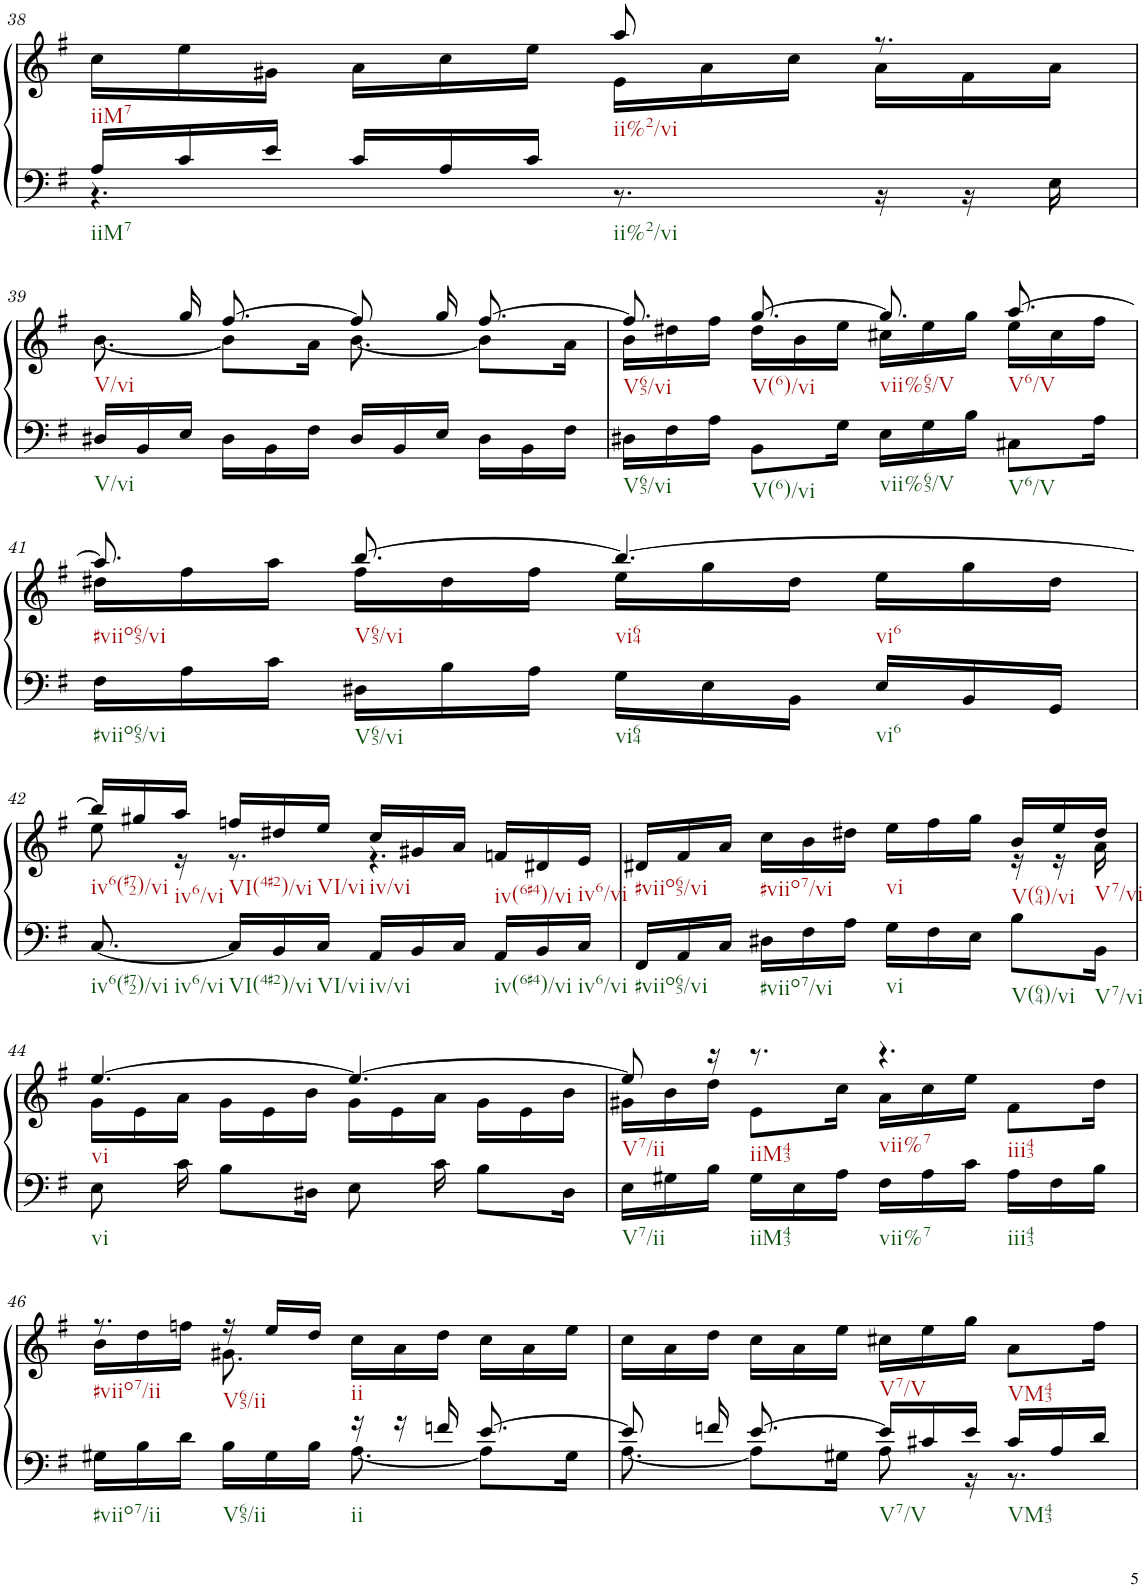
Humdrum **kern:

**kern	**kern
*part1	*part1
*staff2	*staff1
*I"Klavier linke Hand	*
!!LO:PB:g=z
*clefF4	*clefG2
*k[f#]	*k[f#]
*M12/16	*M12/16
=38	=38
*^	*^
16A/LL	4.r	16cc\LL	4.ryy
16c/	.	16ee\	.
16e/JJ	.	16g#X\JJ	.
16c/LL	.	16a\LL	.
16A/	.	16cc\	.
16c/JJ	.	16ee\JJ	.
8.ryy	8.r	8aa/	16e\LL
.	.	.	16a\
.	.	16ryy	16cc\JJ
8.ryy	16r	8.r	16a\LL
.	16r	.	16f#\
.	16E\	.	16a\JJ
*v	*v	*	*
!!LO:LB:g=z	!!
=39	=39	=39
16D#X/LL	16ryy	[8.b\
16BB/	16ryy	.
16E/JJ	16gg/	.
16D#\LL	[8.ff#/	8b\L]
16BB\	.	.
16F#\JJ	.	16a\Jk
16D#/LL	8ff#/]	[8.b\
16BB/	.	.
16E/JJ	16gg/	.
16D#\LL	[8.ff#/	8b\L]
16BB\	.	.
16F#\JJ	.	16a\Jk
=40	=40	=40
16D#X\LL	8.ff#/]	16b\LL
16F#\	.	16dd#X\
16A\JJ	.	16ff#\JJ
8BB\L	[8.gg/	16dd#\LL
.	.	16b\
16G\Jk	.	16ee\JJ
16E\LL	8.gg/]	16cc#X\LL
16G\	.	16ee\
16B\JJ	.	16gg\JJ
8C#X\L	[8.aa/	16ee\LL
.	.	16cc#\
16A\Jk	.	16ff#\JJ
!!LO:LB:g=z	!!
=41	=41	=41
16F#\LL	8.aa/]	16dd#X\LL
16A\	.	16ff#\
16c\JJ	.	16aa\JJ
16D#X\LL	[8.bb/	16ff#\LL
16B\	.	16dd#\
16A\JJ	.	16ff#\JJ
16G\LL	4.bb/_	16ee\LL
16E\	.	16gg\
16BB\JJ	.	16dd#\JJ
16E/LL	.	16ee\LL
16BB/	.	16gg\
16GG/JJ	.	16dd#\JJ
!!LO:LB:g=z	!!
=42	=42	=42
[8.C/	16bb/LL]	8ee\
.	16gg#X/	.
.	16aa/JJ	16r
16C/LL]	16ffn/LL	8.r
16BB/	16dd#X/	.
16C/JJ	16ee/JJ	.
16AA/LL	16cc/LL	4.r
16BB/	16g#X/	.
16C/JJ	16a/JJ	.
16AA/LL	16fn/LL	.
16BB/	16d#X/	.
16C/JJ	16e/JJ	.
=43	=43	=43
16FF#/LL	16d#X/LL	16ryy
*	*v	*v
16AA/	16f#/
16C/JJ	16a/JJ
16D#X\LL	16cc\LL
16F#\	16b\
16A\JJ	16dd#X\JJ
16G\LL	16ee\LL
16F#\	16ff#\
16E\JJ	16gg\JJ
*	*^
8B\L	16b/LL	16r
.	16ee/	16r
16BB\Jk	16dd#/JJ	16a\
!!LO:LB:g=z	!!
=44	=44	=44
8E\	[4.ee/	16g\LL
.	.	16e\
16c\	.	16a\JJ
8B\L	.	16g\LL
.	.	16e\
16D#X\Jk	.	16b\JJ
8E\	4.ee/_	16g\LL
.	.	16e\
16c\	.	16a\JJ
8B\L	.	16g\LL
.	.	16e\
16D#\Jk	.	16b\JJ
=45	=45	=45
16E\LL	8ee/]	16g#X\LL
16G#X\	.	16b\
16B\JJ	16r	16dd\JJ
16G#\LL	8.r	8e\L
16E\	.	.
16A\JJ	.	16cc\Jk
16F#\LL	4.r	16a\LL
16A\	.	16cc\
16c\JJ	.	16ee\JJ
16A\LL	.	8f#\L
16F#\	.	.
16B\JJ	.	16dd\Jk
!!LO:LB:g=z	!!
=46	=46	=46
*^	*	*
8.ryy	16G#X\LL	8.r	16b\LL
.	16B\	.	16dd\
.	16d\JJ	.	16ffn\JJ
8.ryy	16B\LL	16r	8.g#X\
.	16G#\	16ee/LL	.
.	16B\JJ	16dd/JJ	.
16r	[8.A\	16cc\LL	4.ryy
16r	.	16a\	.
16fn/	.	16dd\JJ	.
[8.e/	8A\L]	16cc\LL	.
.	.	16a\	.
.	16G#\Jk	16ee\JJ	.
*	*	*v	*v
=47	=47	=47
8e/]	[8.A\	16cc\LL
.	.	16a\
16fn/	.	16dd\JJ
[8.e/	8A\L]	16cc\LL
.	.	16a\
.	16G#X\Jk	16ee\JJ
16e/LL]	8A\	16cc#X\LL
16c#X/	.	16ee\
16e/JJ	16r	16gg\JJ
16c#/LL	8.r	8a\L
16A/	.	.
16d/JJ	.	16ff#\Jk
*v	*v	*
=	=
*-	*-
